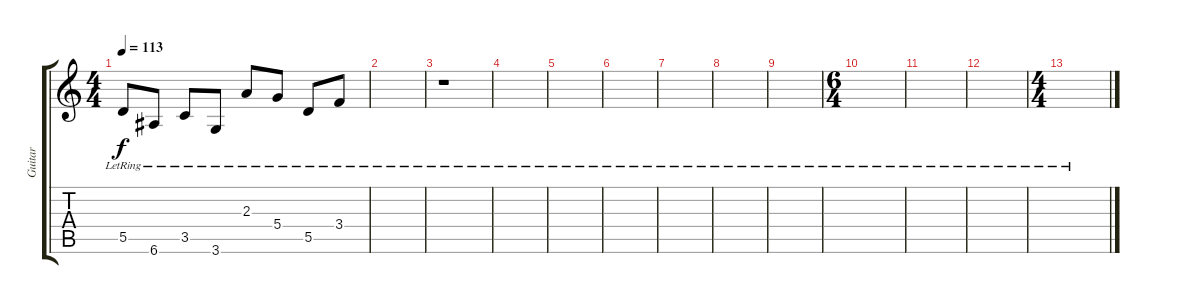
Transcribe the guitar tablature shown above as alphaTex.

\track ("Guitar" "Guitar") {instrument overdrivenguitar}
\staff {score tabs}
\tuning (E4 B3 G3 D3 A2 E2) {hide}
\ts (4 4)
\tempo 113
\clef g2
\ks c
5.5{lr}.8{dy f} 6.6{lr}.8 3.5{lr}.8 3.6{lr}.8 2.3{lr}.8 5.4{lr}.8 5.5{lr}.8 3.4{lr}.8 |
|
r.1{volume 15 balance 8 instrument overdrivenguitar} |
|
|
|
|
|
|
\ts (6 4)
|
|
|
\ts (4 4)
